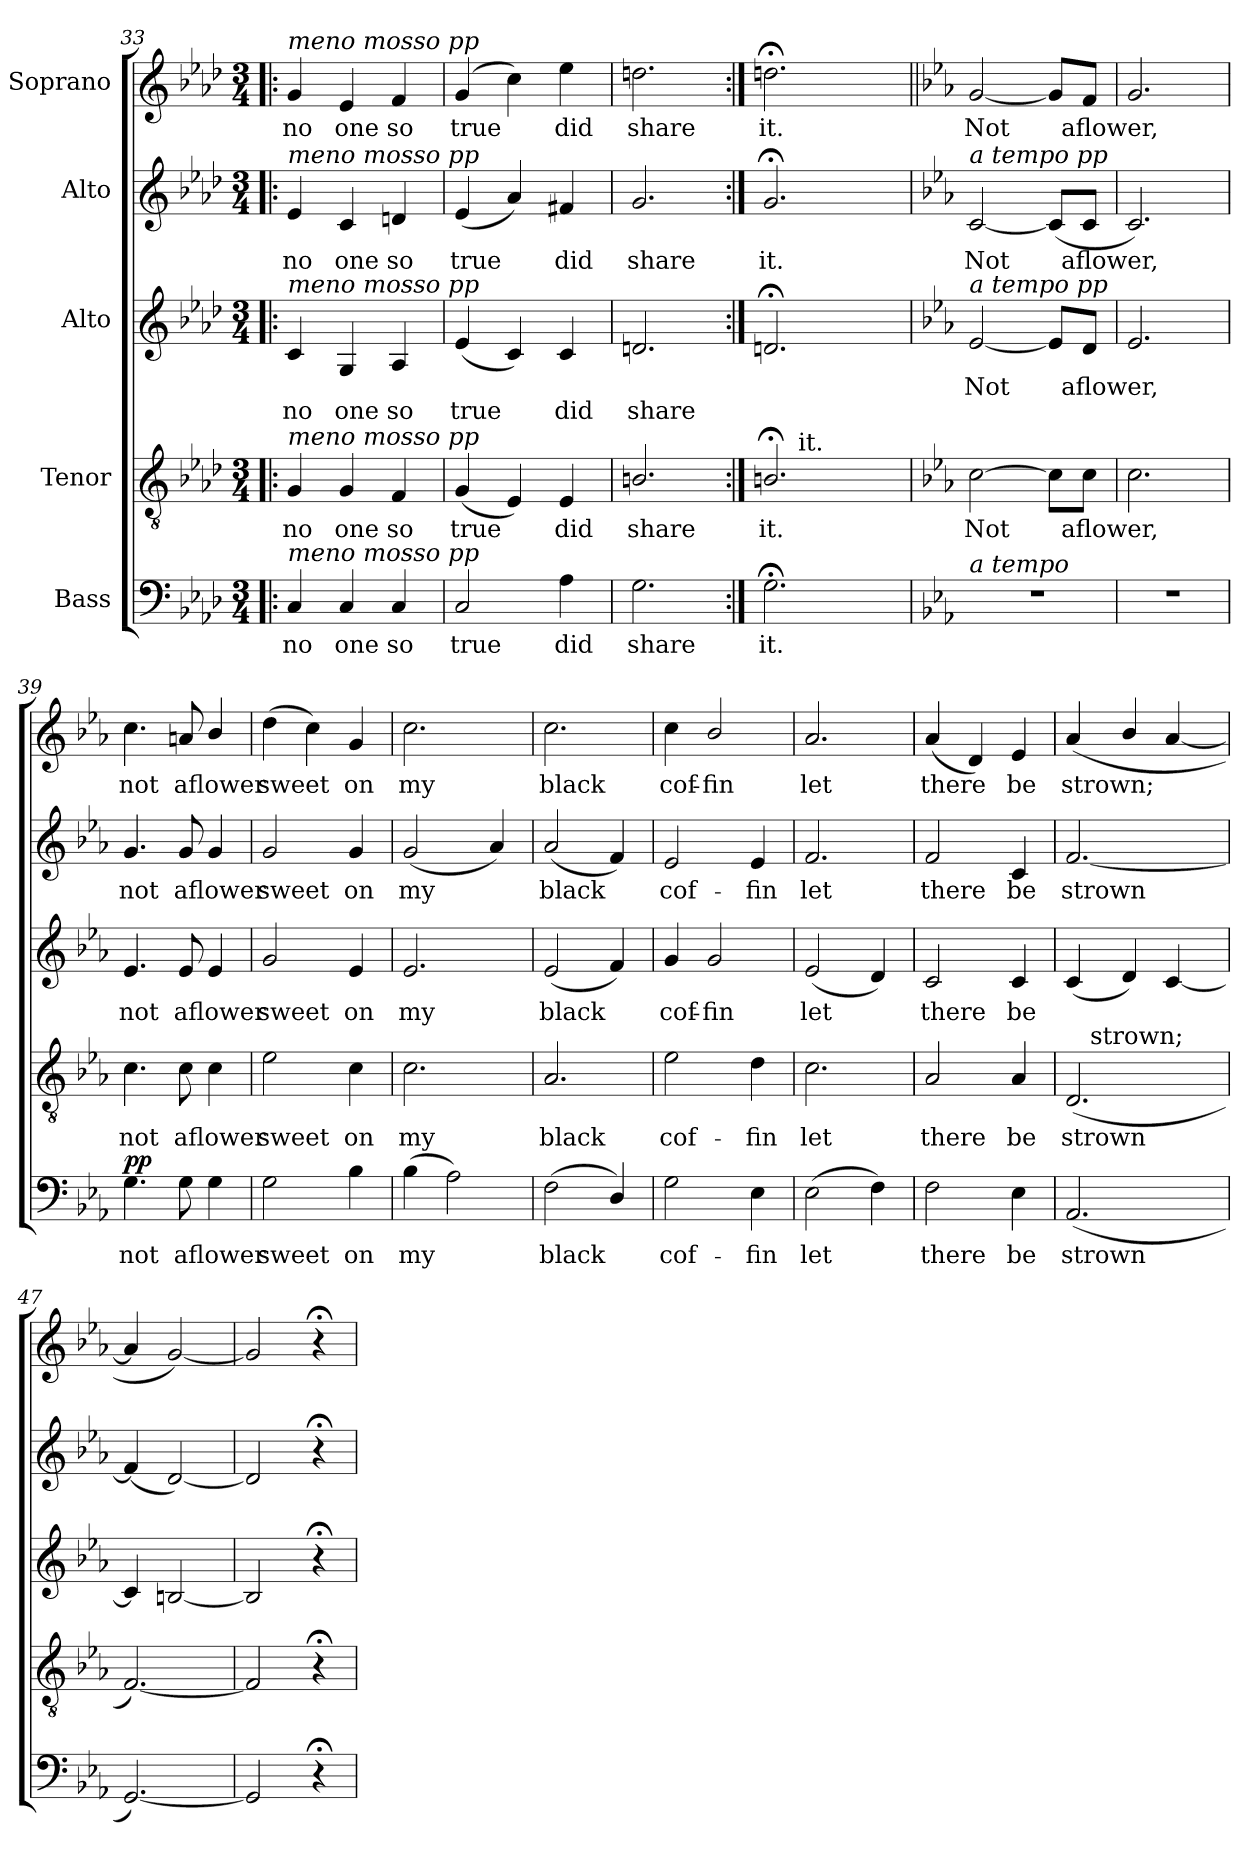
**kern	**text	**dynam	**kern	**text	**kern	**text	**text	**kern	**text	**kern	**text
*part5	*part5	*part5	*part4	*part4	*part3	*part3	*part3	*part2	*part2	*part1	*part1
*staff5	*staff5	*staff5	*staff4	*staff4	*staff3	*staff3	*staff3	*staff2	*staff2	*staff1	*staff1
*I"Bass	*	*	*I"Tenor	*	*I"Alto	*	*	*I"Alto	*	*I"Soprano	*
*clefF4	*	*	*clefGv2	*	*clefG2	*	*	*clefG2	*	*clefG2	*
*k[b-e-a-d-]	*	*	*k[b-e-a-d-]	*	*k[b-e-a-d-]	*	*	*k[b-e-a-d-]	*	*k[b-e-a-d-]	*
*A-:	*	*	*A-:	*	*A-:	*	*	*A-:	*	*A-:	*
*M3/4	*	*	*M3/4	*	*M3/4	*	*	*M3/4	*	*M3/4	*
=33!|:	=33!|:	=33!|:	=33!|:	=33!|:	=33!|:	=33!|:	=33!|:	=33!|:	=33!|:	=33!|:	=33!|:
!	!	!	!	!	!	!	!	!	!	!LO:TX:a:i:t=meno mosso pp	!
!	!	!	!	!	!	!	!	!LO:TX:a:i:t=meno mosso pp	!	!	!
!	!	!	!	!	!LO:TX:a:i:t=meno mosso pp	!	!	!	!	!	!
!	!	!	!LO:TX:a:i:t=meno mosso pp	!	!	!	!	!	!	!	!
!LO:TX:a:i:t=meno mosso pp	!	!	!	!	!	!	!	!	!	!	!
!	!LO:LY:b:cj	!	!	!LO:LY:b:cj	!	!	!LO:LY:b:cj	!	!LO:LY:b:cj	!	!LO:LY:b:cj
4C/	no	.	4G/	no	4c/	.	no	4e-/	no	4g/	no
!	!LO:LY:b:cj	!	!	!LO:LY:b:cj	!	!	!LO:LY:b:cj	!	!LO:LY:b:cj	!	!LO:LY:b:cj
4C/	one	.	4G/	one	4G/	.	one	4c/	one	4e-/	one
!	!LO:LY:b:cj	!	!	!LO:LY:b:cj	!	!	!LO:LY:b:cj	!	!LO:LY:b:cj	!	!LO:LY:b:cj
4C/	so	.	4F/	so	4A-/	.	so	4dn/	so	4f/	so
=34	=34	=34	=34	=34	=34	=34	=34	=34	=34	=34	=34
!	!LO:LY:b	!	!	!LO:LY:b	!	!	!LO:LY:b	!	!LO:LY:b	!	!LO:LY:b
2C/	true	.	(<4G/	true	(<4e-/	.	true	(<4e-/	true	(<4g/	true
.	.	.	4E-/)	.	4c/)	.	.	4a-/)	.	4cc\)	.
!	!LO:LY:b:cj	!	!	!LO:LY:b:cj	!	!	!LO:LY:b:cj	!	!LO:LY:b:cj	!	!LO:LY:b:cj
4A-\	did	.	4E-/	did	4c/	.	did	4f#X/	did	4ee-\	did
=35	=35	=35	=35	=35	=35	=35	=35	=35	=35	=35	=35
!	!LO:LY:b:cj	!	!	!LO:LY:b:cj	!	!	!LO:LY:b:cj	!	!LO:LY:b:cj	!	!LO:LY:b:cj
2.G\	share	.	2.Bn/	share	2.dn/	.	share	2.g/	share	2.ddn\	share
!!LO:PB:g=z
=36:|!	=36:|!	=36:|!	=36:|!	=36:|!	=36:|!	=36:|!	=36:|!	=36:|!	=36:|!	=36:|!	=36:|!
!	!LO:LY:b:cj	!	!	!LO:LY:b:cj	!	!	!	!	!LO:LY:b:cj	!	!LO:LY:b:cj
*	*	*	*^	*	*	*	*	*	*	*	*
2.G;<\	it.	.	2.Bn;</	8ryy	it.	2.dn;</	.	.	2.g;</	it.	2.ddn;<\	it.
!	!	!	!	!LO:TX:a:t=it.	!	!	!	!	!	!	!	!
.	.	.	.	2ryy	.	.	.	.	.	.	.	.
.	.	.	.	8ryy	.	.	.	.	.	.	.	.
*	*	*	*v	*v	*	*	*	*	*	*	*	*
=37	=37||	=37||	=37	=37||	=37	=37||	=37||	=37	=37||	=37||	=37||
*k[b-e-a-]	*	*	*k[b-e-a-]	*	*k[b-e-a-]	*	*	*k[b-e-a-]	*	*k[b-e-a-]	*
*E-:	*	*	*E-:	*	*E-:	*	*	*E-:	*	*E-:	*
*	*	*	*^	*	*	*	*	*	*	*	*
!	!	!	!	!	!	!	!	!	!LO:TX:a:i:t=a tempo pp	!	!	!
!	!	!	!	!	!	!LO:TX:a:i:t=a tempo pp	!	!	!	!	!	!
!	!	!	!LO:TX:a:i:t=a tempo pp	!	!	!	!	!	!	!	!	!
!LO:TX:a:i:t=a tempo	!	!	!	!	!	!	!	!	!	!	!	!
!LO:N:vis=1	!	!	!	!	!LO:LY:b	!	!LO:LY:b	!	!	!LO:LY:b	!	!LO:LY:b
*	*	*	*v	*v	*	*	*	*	*	*	*	*
2.r	.	.	[>2c\	Not	[<2e-/	Not	.	[<2c/	Not	[<2g/	Not
.	.	.	8c\L]	.	8e-/L]	.	.	(<8c/L]	.	8g/L]	.
!	!	!	!	!LO:LY:b	!	!LO:LY:b	!	!	!LO:LY:b	!	!LO:LY:b
.	.	.	8c\J	aflower,	8d/J	aflower,	.	8c/J	aflower,	8f/J	aflower,
=38	=38	=38	=38	=38	=38	=38	=38	=38	=38	=38	=38
!LO:N:vis=1	!	!	!	!	!	!	!	!	!	!	!
2.r	.	.	2.c\	.	2.e-/	.	.	2.c/)	.	2.g/	.
=39	=39	=39	=39	=39	=39	=39	=39	=39	=39	=39	=39
!	!LO:LY:b:cj	!LO:DY:a	!	!LO:LY:b:cj	!	!LO:LY:b:cj	!	!	!LO:LY:b:cj	!	!LO:LY:b:cj
4.G\	not	pp	4.c\	not	4.e-/	not	.	4.g/	not	4.cc\	not
!	!LO:LY:b	!	!	!LO:LY:b	!	!LO:LY:b	!	!	!LO:LY:b	!	!LO:LY:b
8G\	aflower	.	8c\	aflower	8e-/	aflower	.	8g/	aflower	8an/	aflower
4G\	.	.	4c\	.	4e-/	.	.	4g/	.	4b-/	.
=40	=40	=40	=40	=40	=40	=40	=40	=40	=40	=40	=40
!	!LO:LY:b:cj	!	!	!LO:LY:b:cj	!	!LO:LY:b:cj	!	!	!LO:LY:b:cj	!	!LO:LY:b
2G\	sweet	.	2e-\	sweet	2g/	sweet	.	2g/	sweet	(>4dd\	sweet
.	.	.	.	.	.	.	.	.	.	4cc\)	.
!	!LO:LY:b:cj	!	!	!LO:LY:b:cj	!	!LO:LY:b:cj	!	!	!LO:LY:b:cj	!	!LO:LY:b:cj
4B-\	on	.	4c\	on	4e-/	on	.	4g/	on	4g/	on
=41	=41	=41	=41	=41	=41	=41	=41	=41	=41	=41	=41
!	!LO:LY:b:cj	!	!	!LO:LY:b:cj	!	!LO:LY:b:cj	!	!	!LO:LY:b	!	!LO:LY:b:cj
(>4B-\	my	.	2.c\	my	2.e-/	my	.	(<2g/	my	2.cc\	my
2A-\)	.	.	.	.	.	.	.	.	.	.	.
.	.	.	.	.	.	.	.	4a-/)	.	.	.
=42	=42	=42	=42	=42	=42	=42	=42	=42	=42	=42	=42
!	!LO:LY:b	!	!	!LO:LY:b:cj	!	!LO:LY:b:cj	!	!	!LO:LY:b:cj	!	!LO:LY:b:cj
(>2F\	black	.	2.A-/	black	(<2e-/	black	.	(<2a-/	black	2.cc\	black
4D/)	.	.	.	.	4f/)	.	.	4f/)	.	.	.
=43	=43	=43	=43	=43	=43	=43	=43	=43	=43	=43	=43
!	!LO:LY:b:cj	!	!	!LO:LY:b:cj	!	!LO:LY:b	!	!	!LO:LY:b:cj	!	!LO:LY:b
2G\	cof-	.	2e-\	cof-	4g/	cof-	.	2e-/	cof-	4cc\	cof-
!	!	!	!	!	!	!LO:LY:b:rj	!	!	!	!	!LO:LY:b:rj
.	.	.	.	.	2g/	-fin	.	.	.	2b-/	-fin
!	!LO:LY:b:cj	!	!	!LO:LY:b:cj	!	!	!	!	!LO:LY:b:cj	!	!
4E-\	-fin	.	4d\	-fin	.	.	.	4e-/	-fin	.	.
!!LO:LB:g=z
=44	=44	=44	=44	=44	=44	=44	=44	=44	=44	=44	=44
!	!LO:LY:b:cj	!	!	!LO:LY:b:cj	!	!LO:LY:b:cj	!	!	!LO:LY:b:cj	!	!LO:LY:b:cj
(>2E-\	let	.	2.c\	let	(<2e-/	let	.	2.f/	let	2.a-/	let
4F\)	.	.	.	.	4d/)	.	.	.	.	.	.
=45	=45	=45	=45	=45	=45	=45	=45	=45	=45	=45	=45
!	!LO:LY:b:cj	!	!	!LO:LY:b:cj	!	!LO:LY:b:cj	!	!	!LO:LY:b:cj	!	!LO:LY:b
2F\	there	.	2A-/	there	2c/	there	.	2f/	there	(<4a-/	there
.	.	.	.	.	.	.	.	.	.	4d/)	.
!	!LO:LY:b:cj	!	!	!LO:LY:b:cj	!	!LO:LY:b:cj	!	!	!LO:LY:b:cj	!	!LO:LY:b:cj
4E-\	be	.	4A-/	be	4c/	be	.	4c/	be	4e-/	be
=46	=46	=46	=46	=46	=46	=46	=46	=46	=46	=46	=46
!	!LO:LY:b	!	!	!LO:LY:b	!	!	!	!	!LO:LY:b	!	!LO:LY:b
*	*	*	*^	*	*	*	*	*	*	*	*
(<2.AA-/	strown	.	(<2.D/	16.ryy	strown	(<4c/	.	.	[<2.f/	strown	(<4a-/	strown;
!	!	!	!	!LO:TX:a:t=strown;	!	!	!	!	!	!	!	!
.	.	.	.	2ryy	.	.	.	.	.	.	.	.
.	.	.	.	.	.	4d/)	.	.	.	.	4b-/	.
.	.	.	.	.	.	[<4c/	.	.	.	.	[<4a-/	.
.	.	.	.	8ryy	.	.	.	.	.	.	.	.
.	.	.	.	32ryy	.	.	.	.	.	.	.	.
*	*	*	*v	*v	*	*	*	*	*	*	*	*
=47	=47	=47	=47	=47	=47	=47	=47	=47	=47	=47	=47
[<2.GG/)	.	.	[<2.F/)	.	4c/]	.	.	(<4f/]	.	4a-/]	.
.	.	.	.	.	[<2Bn/	.	.	[<2d/)	.	[<2g/)	.
=48	=48	=48	=48	=48	=48	=48	=48	=48	=48	=48	=48
2GG/]	.	.	2F/]	.	2B/]	.	.	2d/]	.	2g/]	.
4r;<	.	.	4r;<	.	4r;<	.	.	4r;<	.	4r;<	.
=	=	=	=	=	=	=	=	=	=	=	=
*-	*-	*-	*-	*-	*-	*-	*-	*-	*-	*-	*-
